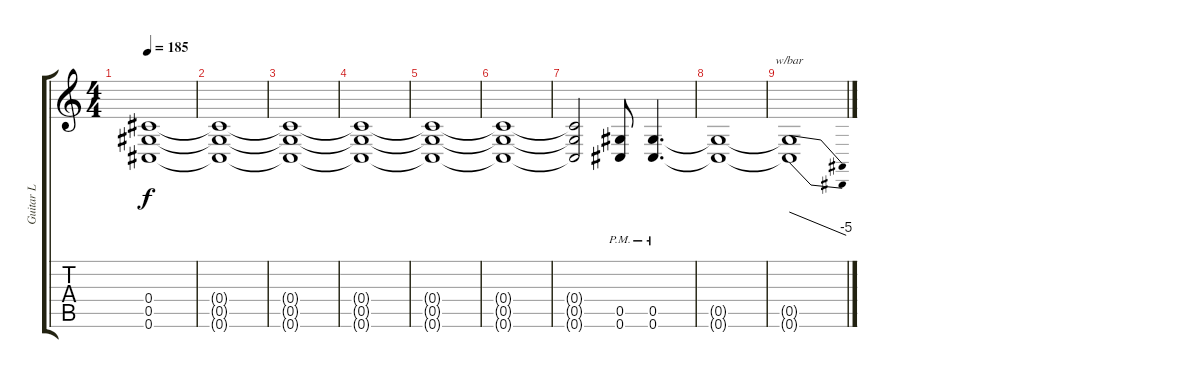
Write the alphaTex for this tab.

\track ("Guitar L" "Guitar L") {instrument distortionguitar}
\staff {score tabs}
\tuning (Eb4 Bb3 Gb3 Db3 Ab2 Db2) {hide}
\ts (4 4)
\tempo 185
\clef g2
\ks c
(0.4{t} 0.5{t} 0.6{t}).1{dy f} |
(0.4{t} 0.5{t} 0.6{t}).1 |
(0.4{t} 0.5{t} 0.6{t}).1 |
(0.4{t} 0.5{t} 0.6{t}).1 |
(0.4{t} 0.5{t} 0.6{t}).1 |
(0.4{t} 0.5{t} 0.6{t}).1 |
(0.4{t} 0.5{t} 0.6{t}).2 (0.5{pm} 0.6{pm}).8 (0.5{pm} 0.6{pm}).4{d} |
(0.5{t} 0.6{t}).1 |
(0.5{t} 0.6{t}).1{tbe (dive default 0 0 60 -20)}
